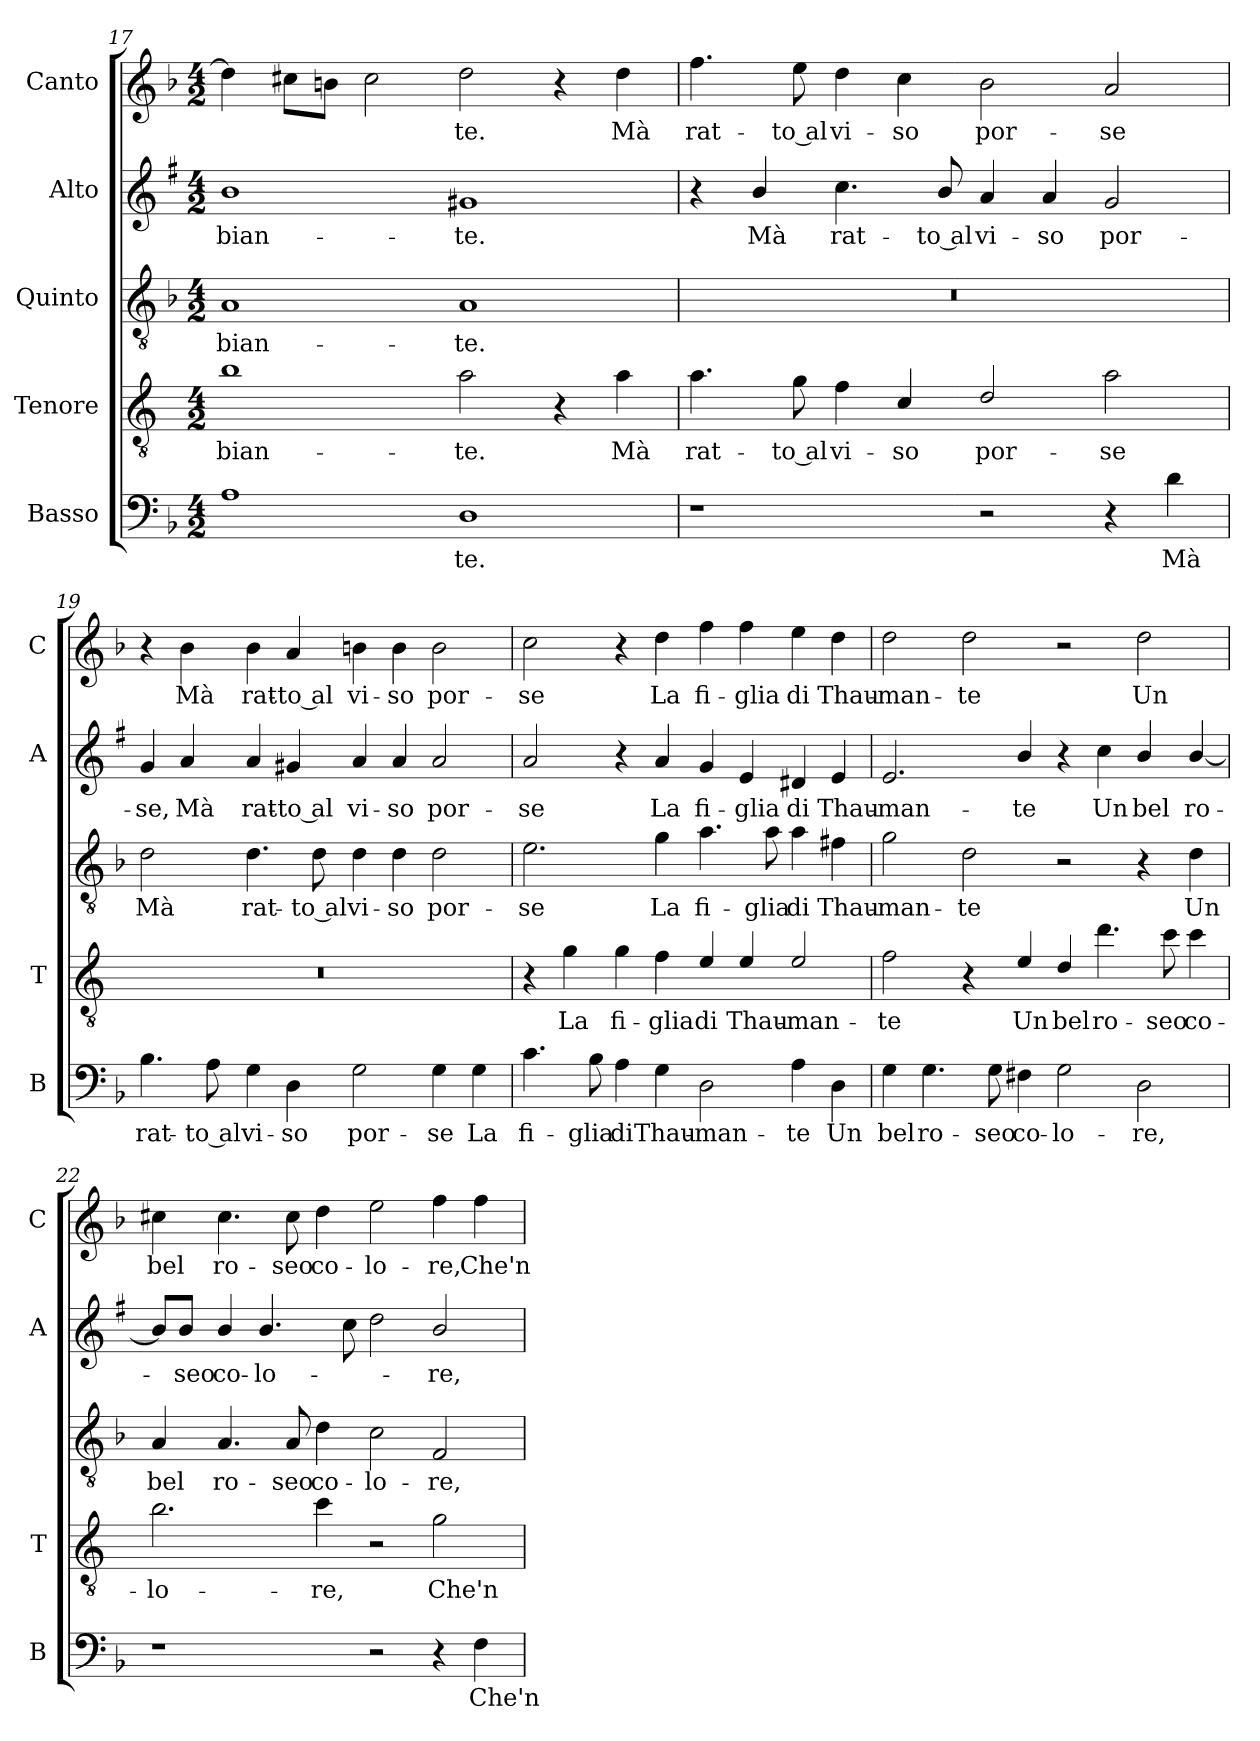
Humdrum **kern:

**kern	**text	**kern	**text	**kern	**text	**kern	**text	**kern	**text
*part5	*part5	*part4	*part4	*part3	*part3	*part2	*part2	*part1	*part1
*staff5	*staff5	*staff4	*staff4	*staff3	*staff3	*staff2	*staff2	*staff1	*staff1
*I"Basso	*	*I"Tenore	*	*I"Quinto	*	*I"Alto	*	*I"Canto	*
*I'B	*	*I'T	*	*	*	*I'A	*	*I'C	*
*clefF4	*	*clefGv2	*	*clefGv2	*	*clefG2	*	*clefG2	*
*	*	*ITrd4c7	*	*	*	*ITrd1c2	*	*	*
*k[b-]	*	*k[b-]	*	*k[b-]	*	*k[b-]	*	*k[b-]	*
*F:	*	*F:	*	*F:	*	*F:	*	*F:	*
*M4/2	*	*M4/2	*	*M4/2	*	*M4/2	*	*M4/2	*
=17	=17	=17	=17	=17	=17	=17	=17	=17	=17
!	!	!	!LO:LY:b	!	!LO:LY:b	!	!LO:LY:b	!	!
1A	.	1e	-bian-	1A	-bian-	1a	-bian-	4dd\]	.
.	.	.	.	.	.	.	.	8cc#X\L	.
.	.	.	.	.	.	.	.	8bn\J	.
.	.	.	.	.	.	.	.	2cc#\	.
!	!LO:LY:b	!	!LO:LY:b	!	!LO:LY:b	!	!LO:LY:b	!	!LO:LY:b
1D	-te.	2d\	-te.	1A	-te.	1f#X	-te.	2dd\	-te.
.	.	4r	.	.	.	.	.	4r	.
!	!	!	!LO:LY:b	!	!	!	!	!	!LO:LY:b
.	.	4d\	Mà	.	.	.	.	4dd\	Mà
=18	=18	=18	=18	=18	=18	=18	=18	=18	=18
!	!	!	!LO:LY:b	!	!	!	!	!	!LO:LY:b
1r	.	4.d\	rat-	0r	.	4r	.	4.ff\	rat-
!	!	!	!	!	!	!	!LO:LY:b	!	!
.	.	.	.	.	.	4a/	Mà	.	.
!	!	!	!LO:LY:b	!	!	!	!	!	!LO:LY:b
.	.	8c\	-to al	.	.	.	.	8ee\	-to al
!	!	!	!LO:LY:b	!	!	!	!LO:LY:b	!	!LO:LY:b
.	.	4B-\	vi-	.	.	4.b-\	rat-	4dd\	vi-
!	!	!	!LO:LY:b	!	!	!	!	!	!LO:LY:b
.	.	4F/	-so	.	.	.	.	4cc\	-so
!	!	!	!	!	!	!	!LO:LY:b	!	!
.	.	.	.	.	.	8a/	-to al	.	.
!	!	!	!LO:LY:b	!	!	!	!LO:LY:b	!	!LO:LY:b
2r	.	2G/	por-	.	.	4g/	vi-	2b-\	por-
!	!	!	!	!	!	!	!LO:LY:b	!	!
.	.	.	.	.	.	4g/	-so	.	.
!	!	!	!LO:LY:b	!	!	!	!LO:LY:b	!	!LO:LY:b
4r	.	2d\	-se	.	.	2f/	por-	2a/	-se
!	!LO:LY:b	!	!	!	!	!	!	!	!
4d\	Mà	.	.	.	.	.	.	.	.
!!LO:LB:g=z
=19	=19	=19	=19	=19	=19	=19	=19	=19	=19
!	!LO:LY:b	!	!	!	!LO:LY:b	!	!LO:LY:b	!	!
4.B-\	rat-	0r	.	2d\	Mà	4f/	-se,	4r	.
!	!	!	!	!	!	!	!LO:LY:b	!	!LO:LY:b
.	.	.	.	.	.	4g/	Mà	4b-\	Mà
!	!LO:LY:b	!	!	!	!	!	!	!	!
8A\	-to al	.	.	.	.	.	.	.	.
!	!LO:LY:b	!	!	!	!LO:LY:b	!	!LO:LY:b	!	!LO:LY:b
4G\	vi-	.	.	4.d\	rat-	4g/	rat-	4b-\	rat-
!	!LO:LY:b	!	!	!	!	!	!LO:LY:b	!	!LO:LY:b
4D\	-so	.	.	.	.	4f#X/	-to al	4a/	-to al
!	!	!	!	!	!LO:LY:b	!	!	!	!
.	.	.	.	8d\	-to al	.	.	.	.
!	!LO:LY:b	!	!	!	!LO:LY:b	!	!LO:LY:b	!	!LO:LY:b
2G\	por-	.	.	4d\	vi-	4g/	vi-	4bn\	vi-
!	!	!	!	!	!LO:LY:b	!	!LO:LY:b	!	!LO:LY:b
.	.	.	.	4d\	-so	4g/	-so	4b\	-so
!	!LO:LY:b	!	!	!	!LO:LY:b	!	!LO:LY:b	!	!LO:LY:b
4G\	-se	.	.	2d\	por-	2g/	por-	2b\	por-
!	!LO:LY:b	!	!	!	!	!	!	!	!
4G\	La	.	.	.	.	.	.	.	.
=20	=20	=20	=20	=20	=20	=20	=20	=20	=20
!	!LO:LY:b	!	!	!	!LO:LY:b	!	!LO:LY:b	!	!LO:LY:b
4.c\	fi-	4r	.	2.e\	-se	2g/	-se	2cc\	-se
!	!	!	!LO:LY:b	!	!	!	!	!	!
.	.	4c\	La	.	.	.	.	.	.
!	!LO:LY:b	!	!	!	!	!	!	!	!
8B-\	-glia	.	.	.	.	.	.	.	.
!	!LO:LY:b	!	!LO:LY:b	!	!	!	!	!	!
4A\	di	4c\	fi-	.	.	4r	.	4r	.
!	!LO:LY:b	!	!LO:LY:b	!	!LO:LY:b	!	!LO:LY:b	!	!LO:LY:b
4G\	Thau-	4B-\	-glia	4g\	La	4g/	La	4dd\	La
!	!LO:LY:b	!	!LO:LY:b	!	!LO:LY:b	!	!LO:LY:b	!	!LO:LY:b
2D\	-man-	4A/	di	4.a\	fi-	4f/	fi-	4ff\	fi-
!	!	!	!LO:LY:b	!	!	!	!LO:LY:b	!	!LO:LY:b
.	.	4A/	Thau-	.	.	4d/	-glia	4ff\	-glia
!	!	!	!	!	!LO:LY:b	!	!	!	!
.	.	.	.	8a\	-glia	.	.	.	.
!	!LO:LY:b	!	!LO:LY:b	!	!LO:LY:b	!	!LO:LY:b	!	!LO:LY:b
4A\	-te	2A/	-man-	4a\	di	4c#X/	di	4ee\	di
!	!LO:LY:b	!	!	!	!LO:LY:b	!	!LO:LY:b	!	!LO:LY:b
4D\	Un	.	.	4f#X\	Thau-	4d/	Thau-	4dd\	Thau-
=21	=21	=21	=21	=21	=21	=21	=21	=21	=21
!	!LO:LY:b	!	!LO:LY:b	!	!LO:LY:b	!	!LO:LY:b	!	!LO:LY:b
4G\	bel	2B-\	-te	2g\	-man-	2.d/	-man-	2dd\	-man-
!	!LO:LY:b	!	!	!	!	!	!	!	!
4.G\	ro-	.	.	.	.	.	.	.	.
!	!	!	!	!	!LO:LY:b	!	!	!	!LO:LY:b
.	.	4r	.	2d\	-te	.	.	2dd\	-te
!	!LO:LY:b	!	!	!	!	!	!	!	!
8G\	-seo	.	.	.	.	.	.	.	.
!	!LO:LY:b	!	!LO:LY:b	!	!	!	!LO:LY:b	!	!
4F#X\	co-	4A/	Un	.	.	4a/	-te	.	.
!	!LO:LY:b	!	!LO:LY:b	!	!	!	!	!	!
2G\	-lo-	4G/	bel	2r	.	4r	.	2r	.
!	!	!	!LO:LY:b	!	!	!	!LO:LY:b	!	!
.	.	4.g\	ro-	.	.	4b-\	Un	.	.
!	!LO:LY:b	!	!	!	!	!	!LO:LY:b	!	!LO:LY:b
2D\	-re,	.	.	4r	.	4a/	bel	2dd\	Un
!	!	!	!LO:LY:b	!	!	!	!	!	!
.	.	8f\	-seo	.	.	.	.	.	.
!	!	!	!LO:LY:b	!	!LO:LY:b	!	!LO:LY:b	!	!
.	.	4f\	co-	4d\	Un	[4a/	ro-	.	.
!!LO:LB:g=z
=22	=22	=22	=22	=22	=22	=22	=22	=22	=22
!	!	!	!LO:LY:b	!	!LO:LY:b	!	!	!	!LO:LY:b
1r	.	2.e\	-lo-	4A/	bel	8a/L]	.	4cc#X\	bel
!	!	!	!	!	!	!	!LO:LY:b	!	!
.	.	.	.	.	.	8a/J	-seo	.	.
!	!	!	!	!	!LO:LY:b	!	!LO:LY:b	!	!LO:LY:b
.	.	.	.	4.A/	ro-	4a/	co-	4.cc#\	ro-
!	!	!	!	!	!	!	!LO:LY:b	!	!
.	.	.	.	.	.	4.a/	-lo-	.	.
!	!	!	!	!	!LO:LY:b	!	!	!	!LO:LY:b
.	.	.	.	8A/	-seo	.	.	8cc#\	-seo
!	!	!	!LO:LY:b	!	!LO:LY:b	!	!	!	!LO:LY:b
.	.	4f\	-re,	4d\	co-	.	.	4dd\	co-
.	.	.	.	.	.	8b-\	.	.	.
!	!	!	!	!	!LO:LY:b	!	!	!	!LO:LY:b
2r	.	2r	.	2c\	-lo-	2cc\	.	2ee\	-lo-
!	!	!	!LO:LY:b	!	!LO:LY:b	!	!LO:LY:b	!	!LO:LY:b
4r	.	2c\	Che'n	2F/	-re,	2a/	-re,	4ff\	-re,
!	!LO:LY:b	!	!	!	!	!	!	!	!LO:LY:b
4F\	Che'n	.	.	.	.	.	.	4ff\	Che'n
=	=	=	=	=	=	=	=	=	=
*-	*-	*-	*-	*-	*-	*-	*-	*-	*-
